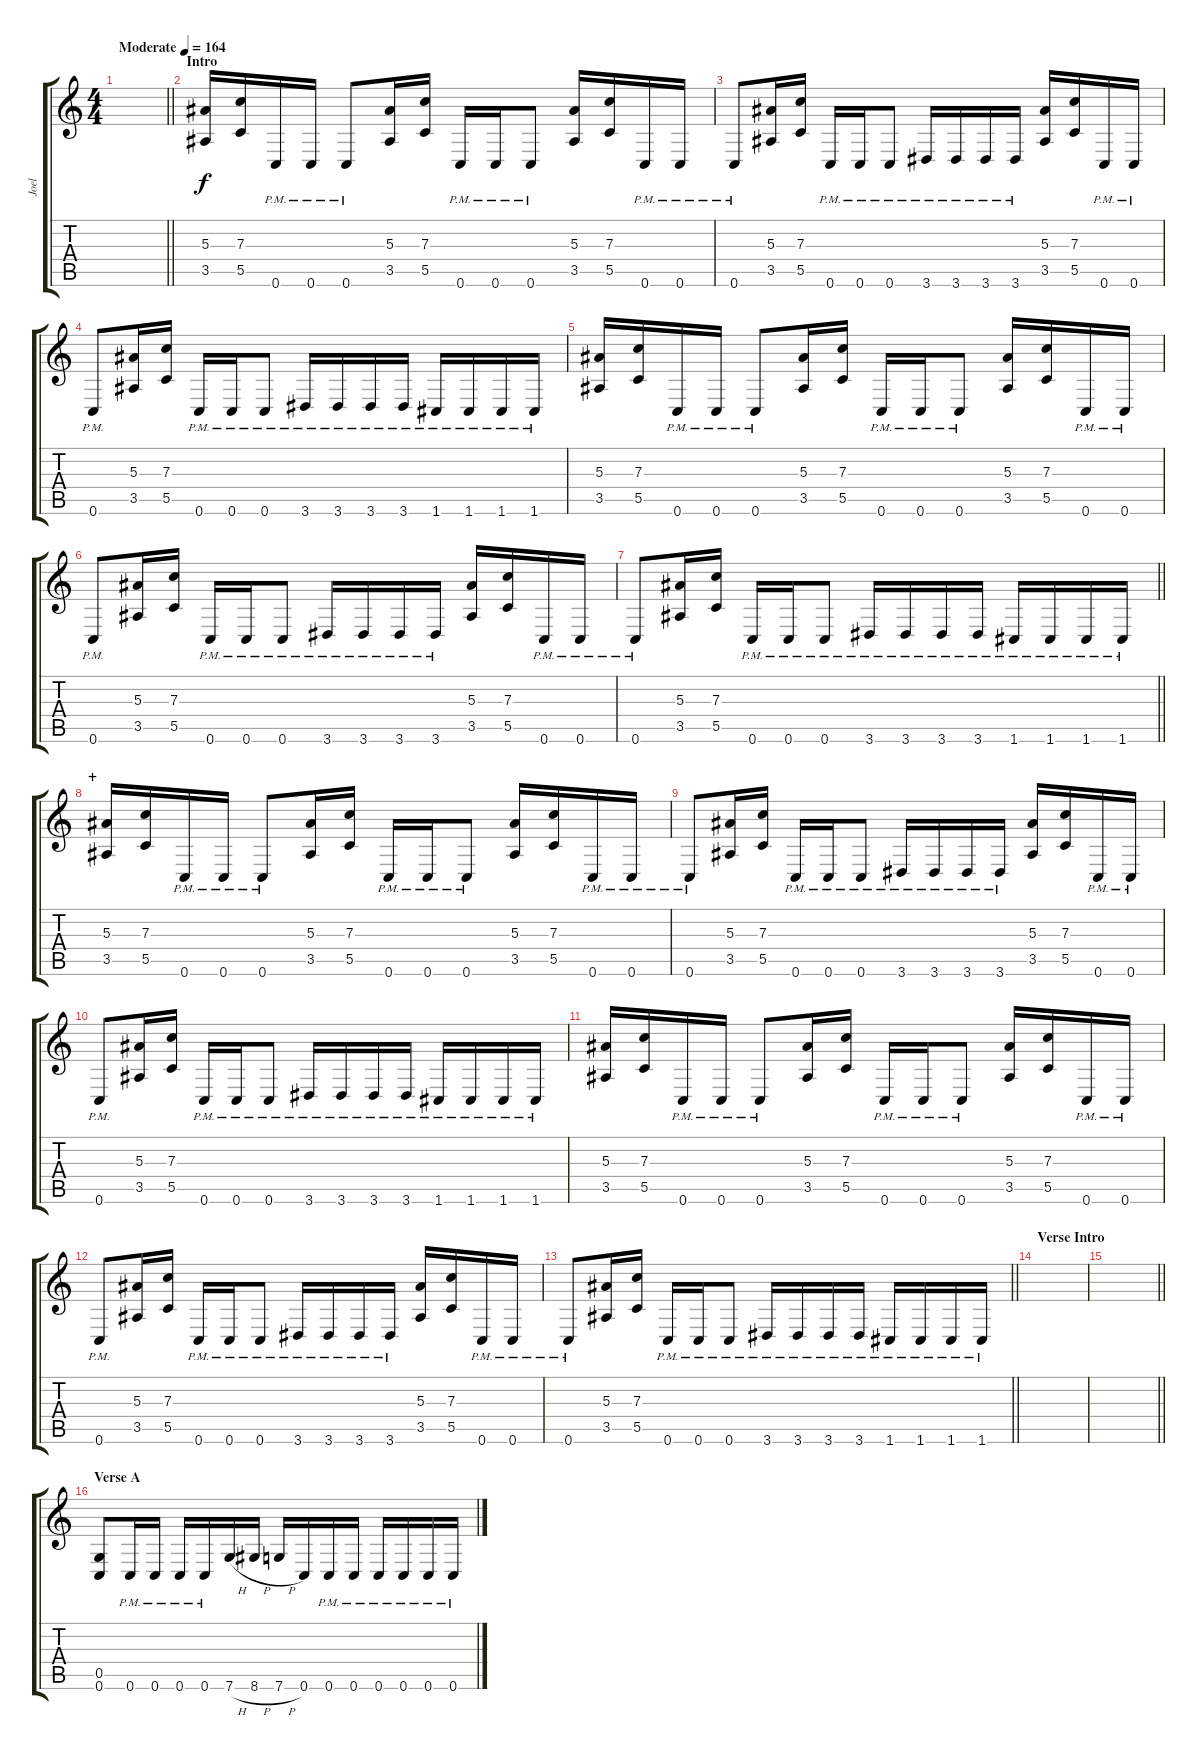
\track ("Joel" "Joel") {instrument distortionguitar}
\staff {score tabs}
\tuning (D4 A3 F3 C3 G2 C2) {hide}
\ts (4 4)
\tempo (164 "Moderate")
\clef g2
\barLineRight lightlight
\ks c
|
\section ("" "Intro")
(5.3 3.5).16 (7.3 5.5).16 0.6{pm}.16 0.6{pm}.16 0.6{pm}.8 (5.3 3.5).16 (7.3 5.5).16 0.6{pm}.16 0.6{pm}.16 0.6{pm}.8 (5.3 3.5).16 (7.3 5.5).16 0.6{pm}.16 0.6{pm}.16 |
0.6{pm}.8 (5.3 3.5).16 (7.3 5.5).16 0.6{pm}.16 0.6{pm}.16 0.6{pm}.8 3.6{pm}.16 3.6{pm}.16 3.6{pm}.16 3.6{pm}.16 (5.3 3.5).16 (7.3 5.5).16 0.6{pm}.16 0.6{pm}.16 |
0.6{pm}.8 (5.3 3.5).16 (7.3 5.5).16 0.6{pm}.16 0.6{pm}.16 0.6{pm}.8 3.6{pm}.16 3.6{pm}.16 3.6{pm}.16 3.6{pm}.16 1.6{pm}.16 1.6{pm}.16 1.6{pm}.16 1.6{pm}.16 |
(5.3 3.5).16 (7.3 5.5).16 0.6{pm}.16 0.6{pm}.16 0.6{pm}.8 (5.3 3.5).16 (7.3 5.5).16 0.6{pm}.16 0.6{pm}.16 0.6{pm}.8 (5.3 3.5).16 (7.3 5.5).16 0.6{pm}.16 0.6{pm}.16 |
0.6{pm}.8 (5.3 3.5).16 (7.3 5.5).16 0.6{pm}.16 0.6{pm}.16 0.6{pm}.8 3.6{pm}.16 3.6{pm}.16 3.6{pm}.16 3.6{pm}.16 (5.3 3.5).16 (7.3 5.5).16 0.6{pm}.16 0.6{pm}.16 |
\barLineRight lightlight
0.6{pm}.8 (5.3 3.5).16 (7.3 5.5).16 0.6{pm}.16 0.6{pm}.16 0.6{pm}.8 3.6{pm}.16 3.6{pm}.16 3.6{pm}.16 3.6{pm}.16 1.6{pm}.16 1.6{pm}.16 1.6{pm}.16 1.6{pm}.16 |
\section ("" "+")
(5.3 3.5).16 (7.3 5.5).16 0.6{pm}.16 0.6{pm}.16 0.6{pm}.8 (5.3 3.5).16 (7.3 5.5).16 0.6{pm}.16 0.6{pm}.16 0.6{pm}.8 (5.3 3.5).16 (7.3 5.5).16 0.6{pm}.16 0.6{pm}.16 |
0.6{pm}.8 (5.3 3.5).16 (7.3 5.5).16 0.6{pm}.16 0.6{pm}.16 0.6{pm}.8 3.6{pm}.16 3.6{pm}.16 3.6{pm}.16 3.6{pm}.16 (5.3 3.5).16 (7.3 5.5).16 0.6{pm}.16 0.6{pm}.16 |
0.6{pm}.8 (5.3 3.5).16 (7.3 5.5).16 0.6{pm}.16 0.6{pm}.16 0.6{pm}.8 3.6{pm}.16 3.6{pm}.16 3.6{pm}.16 3.6{pm}.16 1.6{pm}.16 1.6{pm}.16 1.6{pm}.16 1.6{pm}.16 |
(5.3 3.5).16 (7.3 5.5).16 0.6{pm}.16 0.6{pm}.16 0.6{pm}.8 (5.3 3.5).16 (7.3 5.5).16 0.6{pm}.16 0.6{pm}.16 0.6{pm}.8 (5.3 3.5).16 (7.3 5.5).16 0.6{pm}.16 0.6{pm}.16 |
0.6{pm}.8 (5.3 3.5).16 (7.3 5.5).16 0.6{pm}.16 0.6{pm}.16 0.6{pm}.8 3.6{pm}.16 3.6{pm}.16 3.6{pm}.16 3.6{pm}.16 (5.3 3.5).16 (7.3 5.5).16 0.6{pm}.16 0.6{pm}.16 |
\barLineRight lightlight
0.6{pm}.8 (5.3 3.5).16 (7.3 5.5).16 0.6{pm}.16 0.6{pm}.16 0.6{pm}.8 3.6{pm}.16 3.6{pm}.16 3.6{pm}.16 3.6{pm}.16 1.6{pm}.16 1.6{pm}.16 1.6{pm}.16 1.6{pm}.16 |
\section ("" "Verse Intro")
|
\barLineRight lightlight
|
\section ("" "Verse A")
(0.5 0.6).8 0.6{pm}.16 0.6{pm}.16 0.6{pm}.16 0.6{pm}.16 7.6{h}.16 8.6{h}.16 7.6{h}.16 0.6.16 0.6{pm}.16 0.6{pm}.16 0.6{pm}.16 0.6{pm}.16 0.6{pm}.16 0.6{pm}.16
